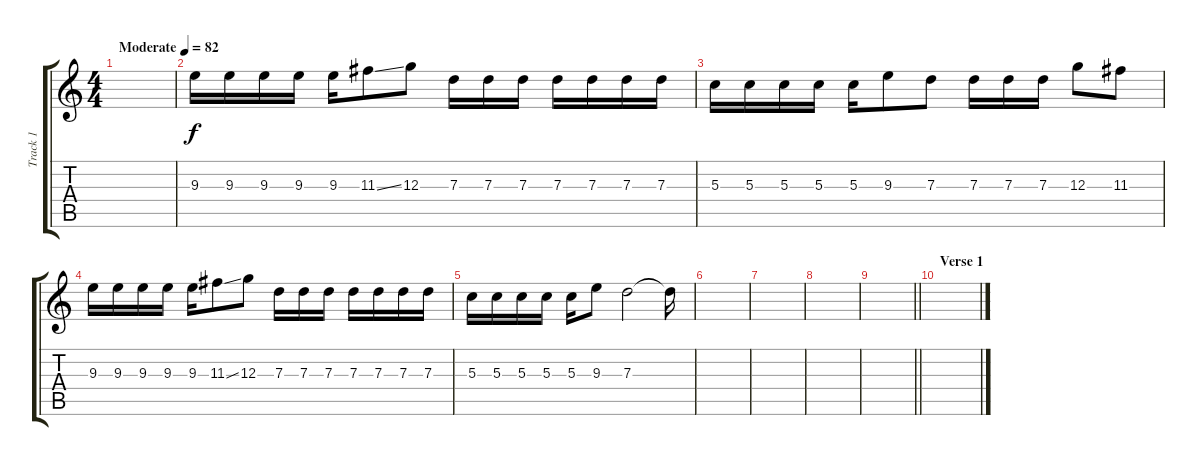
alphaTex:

\track ("Track 1" "Track 1") {instrument acousticguitarsteel}
\staff {score tabs}
\tuning (E4 B3 G3 D3 A2 E2) {hide}
\ts (4 4)
\tempo (82 "Moderate")
\clef g2
\ks c
|
9.3.16 9.3.16 9.3.16 9.3.16 9.3.16 11.3{ss}.8 12.3.8 7.3.16 7.3.16 7.3.16 7.3.16 7.3.16 7.3.16 7.3.16 |
5.3.16 5.3.16 5.3.16 5.3.16 5.3.16 9.3.8 7.3.8 7.3.16 7.3.16 7.3.16 12.3.8 11.3.8 |
9.3.16 9.3.16 9.3.16 9.3.16 9.3.16 11.3{ss}.8 12.3.8 7.3.16 7.3.16 7.3.16 7.3.16 7.3.16 7.3.16 7.3.16 |
5.3.16 5.3.16 5.3.16 5.3.16 5.3.16 9.3.8 7.3.2 7.3{t}.16 |
|
|
|
\barLineRight lightlight
|
\section ("" "Verse 1")
